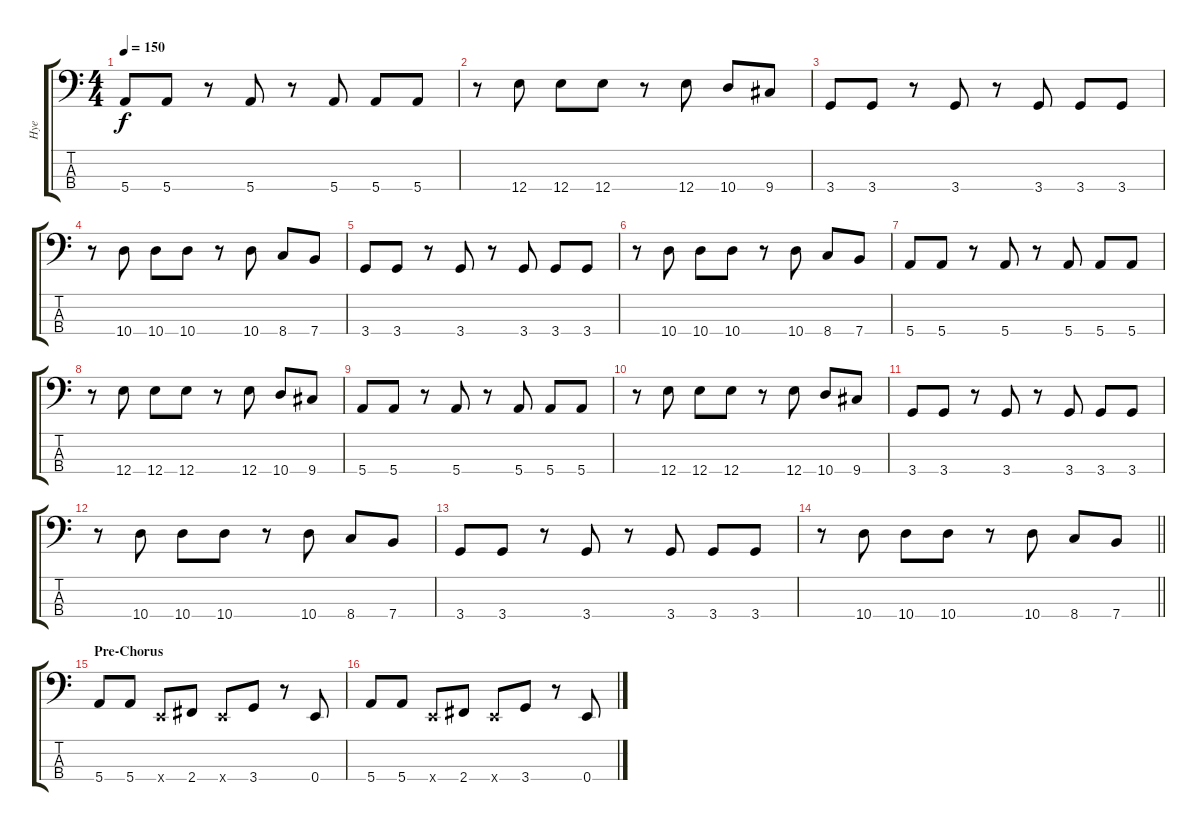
\track ("Hye" "Hye") {instrument electricbassfinger}
\staff {score tabs}
\tuning (G2 D2 A1 E1) {hide}
\ts (4 4)
\tempo 150
\clef f4
\ks c
5.4.8{dy f} 5.4.8 r.8 5.4.8 r.8 5.4.8 5.4.8 5.4.8 |
r.8 12.4.8 12.4.8 12.4.8 r.8 12.4.8 10.4.8 9.4.8 |
3.4.8 3.4.8 r.8 3.4.8 r.8 3.4.8 3.4.8 3.4.8 |
r.8 10.4.8 10.4.8 10.4.8 r.8 10.4.8 8.4.8 7.4.8 |
3.4.8 3.4.8 r.8 3.4.8 r.8 3.4.8 3.4.8 3.4.8 |
r.8 10.4.8 10.4.8 10.4.8 r.8 10.4.8 8.4.8 7.4.8 |
5.4.8 5.4.8 r.8 5.4.8 r.8 5.4.8 5.4.8 5.4.8 |
r.8 12.4.8 12.4.8 12.4.8 r.8 12.4.8 10.4.8 9.4.8 |
5.4.8 5.4.8 r.8 5.4.8 r.8 5.4.8 5.4.8 5.4.8 |
r.8 12.4.8 12.4.8 12.4.8 r.8 12.4.8 10.4.8 9.4.8 |
3.4.8 3.4.8 r.8 3.4.8 r.8 3.4.8 3.4.8 3.4.8 |
r.8 10.4.8 10.4.8 10.4.8 r.8 10.4.8 8.4.8 7.4.8 |
3.4.8 3.4.8 r.8 3.4.8 r.8 3.4.8 3.4.8 3.4.8 |
\barLineRight lightlight
r.8 10.4.8 10.4.8 10.4.8 r.8 10.4.8 8.4.8 7.4.8 |
\section ("" "Pre-Chorus")
5.4.8 5.4.8 0.4{x}.8 2.4.8 0.4{x}.8 3.4.8 r.8 0.4.8 |
5.4.8 5.4.8 0.4{x}.8 2.4.8 0.4{x}.8 3.4.8 r.8 0.4.8
